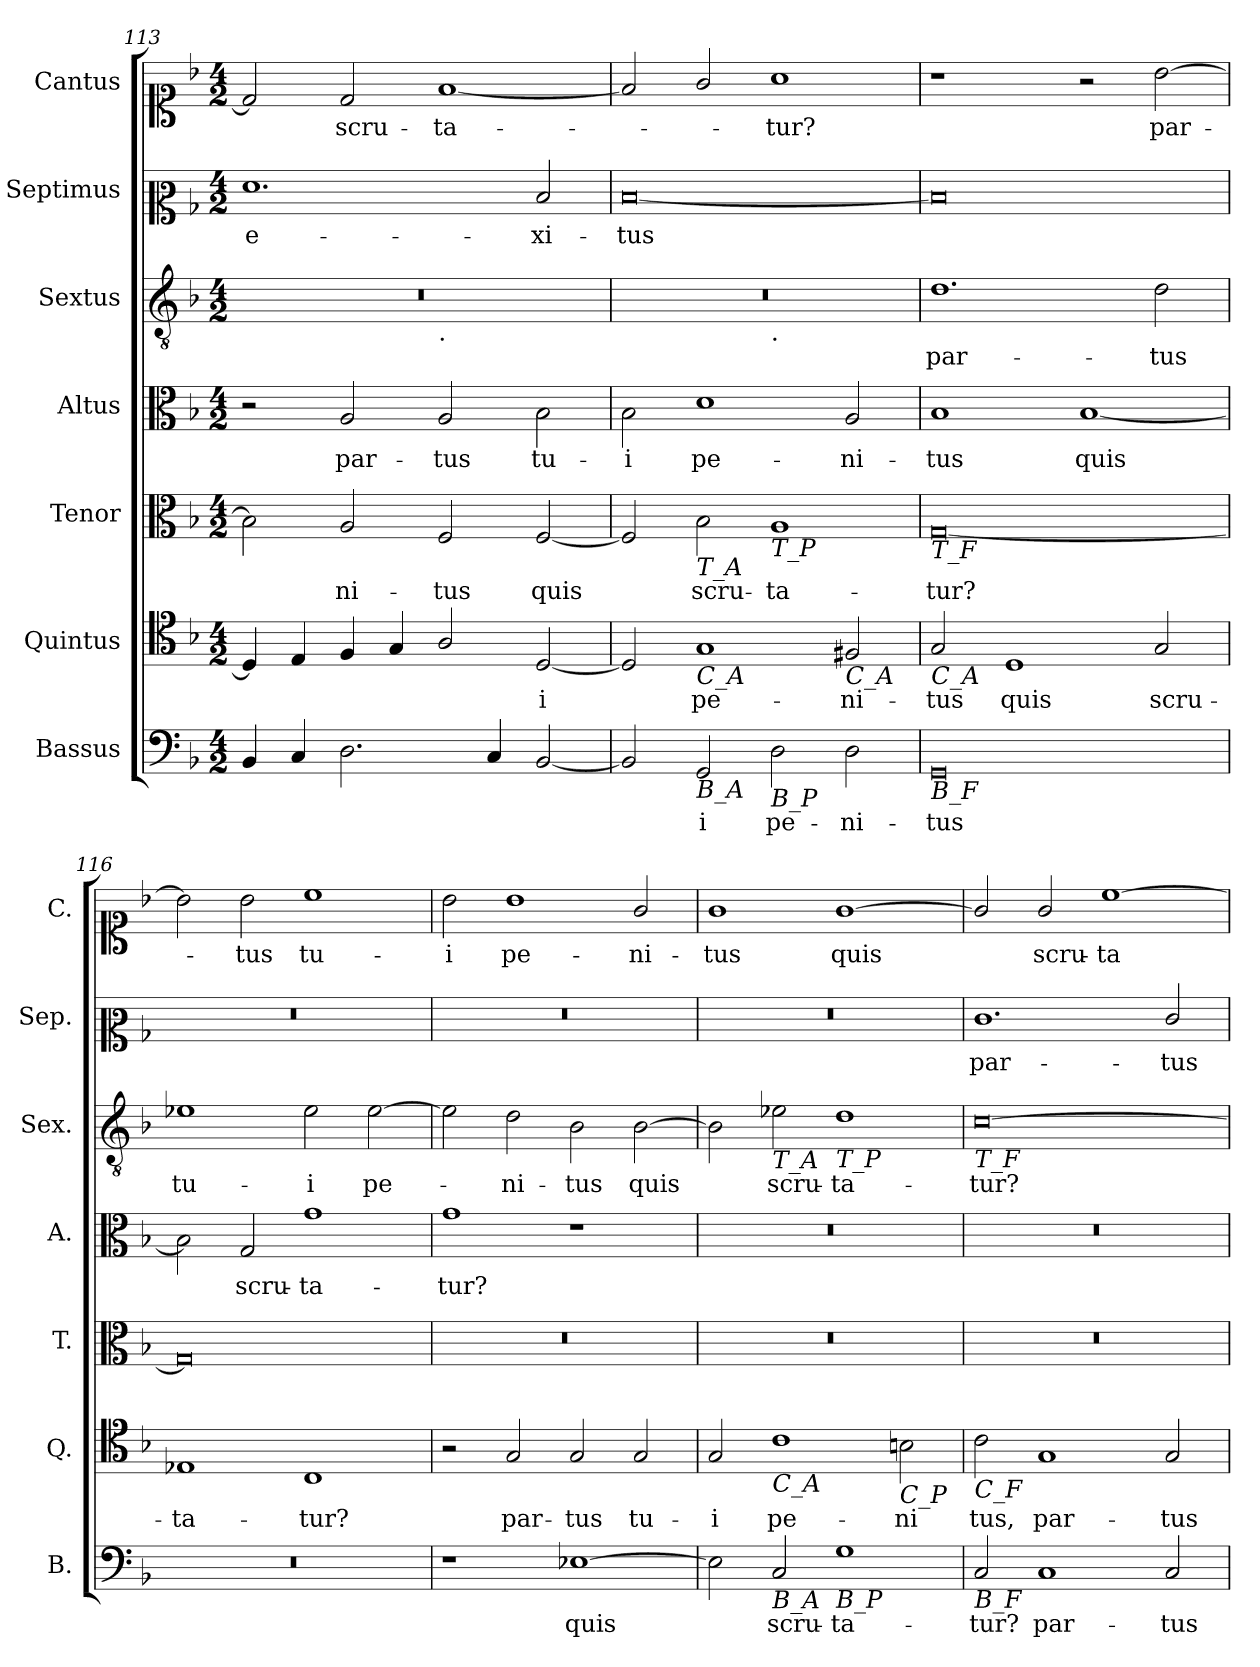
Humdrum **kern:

**kern	**text	**kern	**text	**kern	**text	**kern	**text	**kern	**text	**kern	**text	**kern	**text
*part7	*part7	*part6	*part6	*part5	*part5	*part4	*part4	*part3	*part3	*part2	*part2	*part1	*part1
*staff7	*staff7	*staff6	*staff6	*staff5	*staff5	*staff4	*staff4	*staff3	*staff3	*staff2	*staff2	*staff1	*staff1
*I"Bassus	*	*I"Quintus	*	*I"Tenor	*	*I"Altus	*	*I"Sextus	*	*I"Septimus	*	*I"Cantus	*
*I'B.	*	*I'Q.	*	*I'T.	*	*I'A.	*	*I'Sex.	*	*I'Sep.	*	*I'C.	*
*clefF4	*	*clefC4	*	*clefC3	*	*clefC3	*	*clefGv2	*	*clefC2	*	*clefC1	*
*k[b-]	*	*k[b-]	*	*k[b-]	*	*k[b-]	*	*k[b-]	*	*k[b-]	*	*k[b-]	*
*F:	*	*F:	*	*F:	*	*F:	*	*F:	*	*F:	*	*F:	*
*M4/2	*	*M4/2	*	*M4/2	*	*M4/2	*	*M4/2	*	*M4/2	*	*M4/2	*
=113	=113	=113	=113	=113	=113	=113	=113	=113	=113	=113	=113	=113	=113
!	!	!	!	!	!	!	!	!	!	!	!LO:LY:b	!	!
*	*	*	*	*	*	*	*	*^	*	*	*	*	*
4BB-/	.	4D/]	.	2B-\]	.	2r	.	0r	1ryy	.	1.f	e-	2d/]	.
4C/	.	4E/	.	.	.	.	.	.	.	.	.	.	.	.
!	!	!	!	!	!LO:LY:b	!	!LO:LY:b	!	!	!	!	!	!	!LO:LY:b
2.D\	.	4F/	.	2A/	-ni-	2A/	par-	.	.	.	.	.	2d/	scru-
.	.	4G/	.	.	.	.	.	.	.	.	.	.	.	.
!	!	!	!	!	!	!	!	!	!LO:TX:b:t=.	!	!	!	!	!
!	!	!	!	!	!LO:LY:b	!	!LO:LY:b	!	!	!	!	!	!	!LO:LY:b
.	.	2A/	.	2F/	-tus	2A/	-tus	.	1ryy	.	.	.	[1f	-ta-
4C/	.	.	.	.	.	.	.	.	.	.	.	.	.	.
!	!	!	!LO:LY:b	!	!LO:LY:b	!	!LO:LY:b	!	!	!	!	!LO:LY:b	!	!
[2BB-/	.	[2D/	-i	[2F/	quis	2B-\	tu-	.	.	.	2d/	-xi-	.	.
=114	=114	=114	=114	=114	=114	=114	=114	=114	=114	=114	=114	=114	=114	=114
!	!	!	!	!	!	!	!LO:LY:b	!	!	!	!	!LO:LY:b	!	!
2BB-/]	.	2D/]	.	2F/]	.	2B-\	-i	0r	1ryy	.	[0d	-tus	2f/]	.
!	!	!	!	!LO:TX:b:i:t=T_A	!	!	!	!	!	!	!	!	!	!
!	!	!LO:TX:b:i:t=C_A	!	!	!	!	!	!	!	!	!	!	!	!
!LO:TX:b:i:t=B_A	!	!	!	!	!	!	!	!	!	!	!	!	!	!
!	!LO:LY:b	!	!LO:LY:b	!	!LO:LY:b	!	!LO:LY:b	!	!	!	!	!	!	!
2GG/	-i	1G	pe-	2B-\	scru-	1d	pe-	.	.	.	.	.	2g/	.
!	!	!	!	!	!	!	!	!	!LO:TX:b:t=.	!	!	!	!	!
!	!	!	!	!LO:TX:b:i:t=T_P	!	!	!	!	!	!	!	!	!	!
!LO:TX:b:i:t=B_P	!	!	!	!	!	!	!	!	!	!	!	!	!	!
!	!LO:LY:b	!	!	!	!LO:LY:b	!	!	!	!	!	!	!	!	!LO:LY:b
2D\	pe-	.	.	1A	-ta-	.	.	.	1ryy	.	.	.	1a	-tur?
!	!	!LO:TX:b:i:t=C_A	!	!	!	!	!	!	!	!	!	!	!	!
!	!LO:LY:b	!	!LO:LY:b	!	!	!	!LO:LY:b	!	!	!	!	!	!	!
2D\	-ni-	2F#X/	-ni-	.	.	2A/	-ni-	.	.	.	.	.	.	.
=115	=115	=115	=115	=115	=115	=115	=115	=115	=115	=115	=115	=115	=115	=115
!	!	!	!	!LO:TX:b:i:t=T_F	!	!	!	!	!	!	!	!	!	!
!	!	!LO:TX:b:i:t=C_A	!	!	!	!	!	!	!	!	!	!	!	!
!LO:TX:b:i:t=B_F	!	!	!	!	!	!	!	!	!	!	!	!	!	!
!	!LO:LY:b	!	!LO:LY:b	!	!LO:LY:b	!	!LO:LY:b	!	!	!LO:LY:b	!	!	!	!
*	*	*	*	*	*	*	*	*v	*v	*	*	*	*	*
0GG	-tus	2G/	-tus	[0G	-tur?	1B-	-tus	1.d	par-	0d]	.	1r	.
!	!	!	!LO:LY:b	!	!	!	!	!	!	!	!	!	!
.	.	1D	quis	.	.	.	.	.	.	.	.	.	.
!	!	!	!	!	!	!	!LO:LY:b	!	!	!	!	!	!
.	.	.	.	.	.	[1B-	quis	.	.	.	.	2r	.
!	!	!	!LO:LY:b	!	!	!	!	!	!LO:LY:b	!	!	!	!LO:LY:b
.	.	2G/	scru-	.	.	.	.	2d\	-tus	.	.	[2b-\	par-
=116	=116	=116	=116	=116	=116	=116	=116	=116	=116	=116	=116	=116	=116
!	!	!	!LO:LY:b	!	!	!	!	!	!LO:LY:b	!	!	!	!
0r	.	1E-X	-ta-	0G]	.	2B-\]	.	1e-X	tu-	0r	.	2b-\]	.
!	!	!	!	!	!	!	!LO:LY:b	!	!	!	!	!	!LO:LY:b
.	.	.	.	.	.	2G/	scru-	.	.	.	.	2b-\	-tus
!	!	!	!LO:LY:b	!	!	!	!LO:LY:b	!	!LO:LY:b	!	!	!	!LO:LY:b
.	.	1C	-tur?	.	.	1g	-ta-	2e-\	-i	.	.	1cc	tu-
!	!	!	!	!	!	!	!	!	!LO:LY:b	!	!	!	!
.	.	.	.	.	.	.	.	[2e-\	pe-	.	.	.	.
=117	=117	=117	=117	=117	=117	=117	=117	=117	=117	=117	=117	=117	=117
!	!	!	!	!	!	!	!LO:LY:b	!	!	!	!	!	!LO:LY:b
1r	.	2r	.	0r	.	1g	-tur?	2e-\]	.	0r	.	2b-\	-i
!	!	!	!LO:LY:b	!	!	!	!	!	!LO:LY:b	!	!	!	!LO:LY:b
.	.	2G/	par-	.	.	.	.	2d\	-ni-	.	.	1b-	pe-
!	!LO:LY:b	!	!LO:LY:b	!	!	!	!	!	!LO:LY:b	!	!	!	!
[1E-X	quis	2G/	-tus	.	.	1r	.	2B-\	-tus	.	.	.	.
!	!	!	!LO:LY:b	!	!	!	!	!	!LO:LY:b	!	!	!	!LO:LY:b
.	.	2G/	tu-	.	.	.	.	[2B-\	quis	.	.	2g/	-ni-
=118	=118	=118	=118	=118	=118	=118	=118	=118	=118	=118	=118	=118	=118
!	!	!	!LO:LY:b	!	!	!	!	!	!	!	!	!	!LO:LY:b
2E-\]	.	2G/	-i	0r	.	0r	.	2B-\]	.	0r	.	1g	-tus
!	!	!	!	!	!	!	!	!LO:TX:b:i:t=T_A	!	!	!	!	!
!	!	!LO:TX:b:i:t=C_A	!	!	!	!	!	!	!	!	!	!	!
!LO:TX:b:i:t=B_A	!	!	!	!	!	!	!	!	!	!	!	!	!
!	!LO:LY:b	!	!LO:LY:b	!	!	!	!	!	!LO:LY:b	!	!	!	!
2C/	scru-	1c	pe-	.	.	.	.	2e-X\	scru-	.	.	.	.
!	!	!	!	!	!	!	!	!LO:TX:b:i:t=T_P	!	!	!	!	!
!LO:TX:b:i:t=B_P	!	!	!	!	!	!	!	!	!	!	!	!	!
!	!LO:LY:b	!	!	!	!	!	!	!	!LO:LY:b	!	!	!	!LO:LY:b
1G	-ta-	.	.	.	.	.	.	1d	-ta-	.	.	[1g	quis
!	!	!LO:TX:b:i:t=C_P	!	!	!	!	!	!	!	!	!	!	!
!	!	!	!LO:LY:b	!	!	!	!	!	!	!	!	!	!
.	.	2Bn\	-ni	.	.	.	.	.	.	.	.	.	.
=119	=119	=119	=119	=119	=119	=119	=119	=119	=119	=119	=119	=119	=119
!	!	!	!	!	!	!	!	!LO:TX:b:i:t=T_F	!	!	!	!	!
!	!	!LO:TX:b:i:t=C_F	!	!	!	!	!	!	!	!	!	!	!
!LO:TX:b:i:t=B_F	!	!	!	!	!	!	!	!	!	!	!	!	!
!	!LO:LY:b	!	!LO:LY:b	!	!	!	!	!	!LO:LY:b	!	!LO:LY:b	!	!
2C/	-tur?	2c\	tus,	0r	.	0r	.	[0c	-tur?	1.e	par-	2g/]	.
!	!LO:LY:b	!	!LO:LY:b	!	!	!	!	!	!	!	!	!	!LO:LY:b
1C	par-	1G	par-	.	.	.	.	.	.	.	.	2g/	scru-
!	!	!	!	!	!	!	!	!	!	!	!	!	!LO:LY:b
.	.	.	.	.	.	.	.	.	.	.	.	[1cc	-ta-
!	!LO:LY:b	!	!LO:LY:b	!	!	!	!	!	!	!	!LO:LY:b	!	!
2C/	-tus	2G/	-tus	.	.	.	.	.	.	2e/	-tus	.	.
=	=	=	=	=	=	=	=	=	=	=	=	=	=
*-	*-	*-	*-	*-	*-	*-	*-	*-	*-	*-	*-	*-	*-
